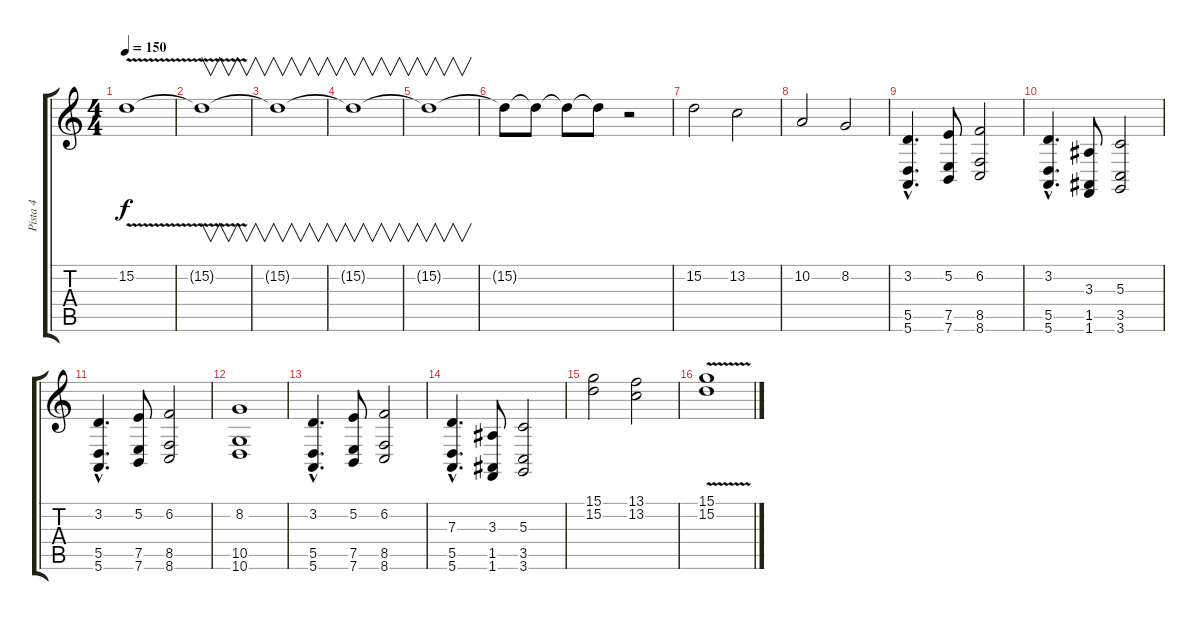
\track ("Pista 4" "Pista 4") {instrument lead2sawtooth}
\staff {score tabs}
\tuning (E4 B3 G3 D3 A2 E2) {hide}
\ts (4 4)
\tempo 150
\clef g2
\ks c
15.2{v}.1{dy f} |
15.2{t}.1{v} |
15.2{t}.1{v} |
15.2{t}.1{v} |
15.2{t}.1{v} |
15.2{t}.8{volume 16} 15.2{t}.8{volume 14} 15.2{t}.8{volume 10} 15.2{t}.8{volume 8} r.2{volume 8} |
15.2.2{volume 16} 13.2.2 |
10.2.2 8.2.2 |
(3.2{hac} 5.5{hac} 5.6{hac}).4{d} (5.2 7.5 7.6).8 (6.2 8.5 8.6).2 |
(3.2{hac} 5.5{hac} 5.6{hac}).4{d} (3.3 1.5 1.6).8 (5.3 3.5 3.6).2 |
(3.2{hac} 5.5{hac} 5.6{hac}).4{d} (5.2 7.5 7.6).8 (6.2 8.5 8.6).2 |
(8.2 10.5 10.6).1 |
(3.2{hac} 5.5{hac} 5.6{hac}).4{d} (5.2 7.5 7.6).8 (6.2 8.5 8.6).2 |
(7.3{hac} 5.5{hac} 5.6{hac}).4{d} (3.3 1.5 1.6).8 (5.3 3.5 3.6).2 |
(15.1 15.2).2 (13.1 13.2).2 |
(15.1{v} 15.2).1
